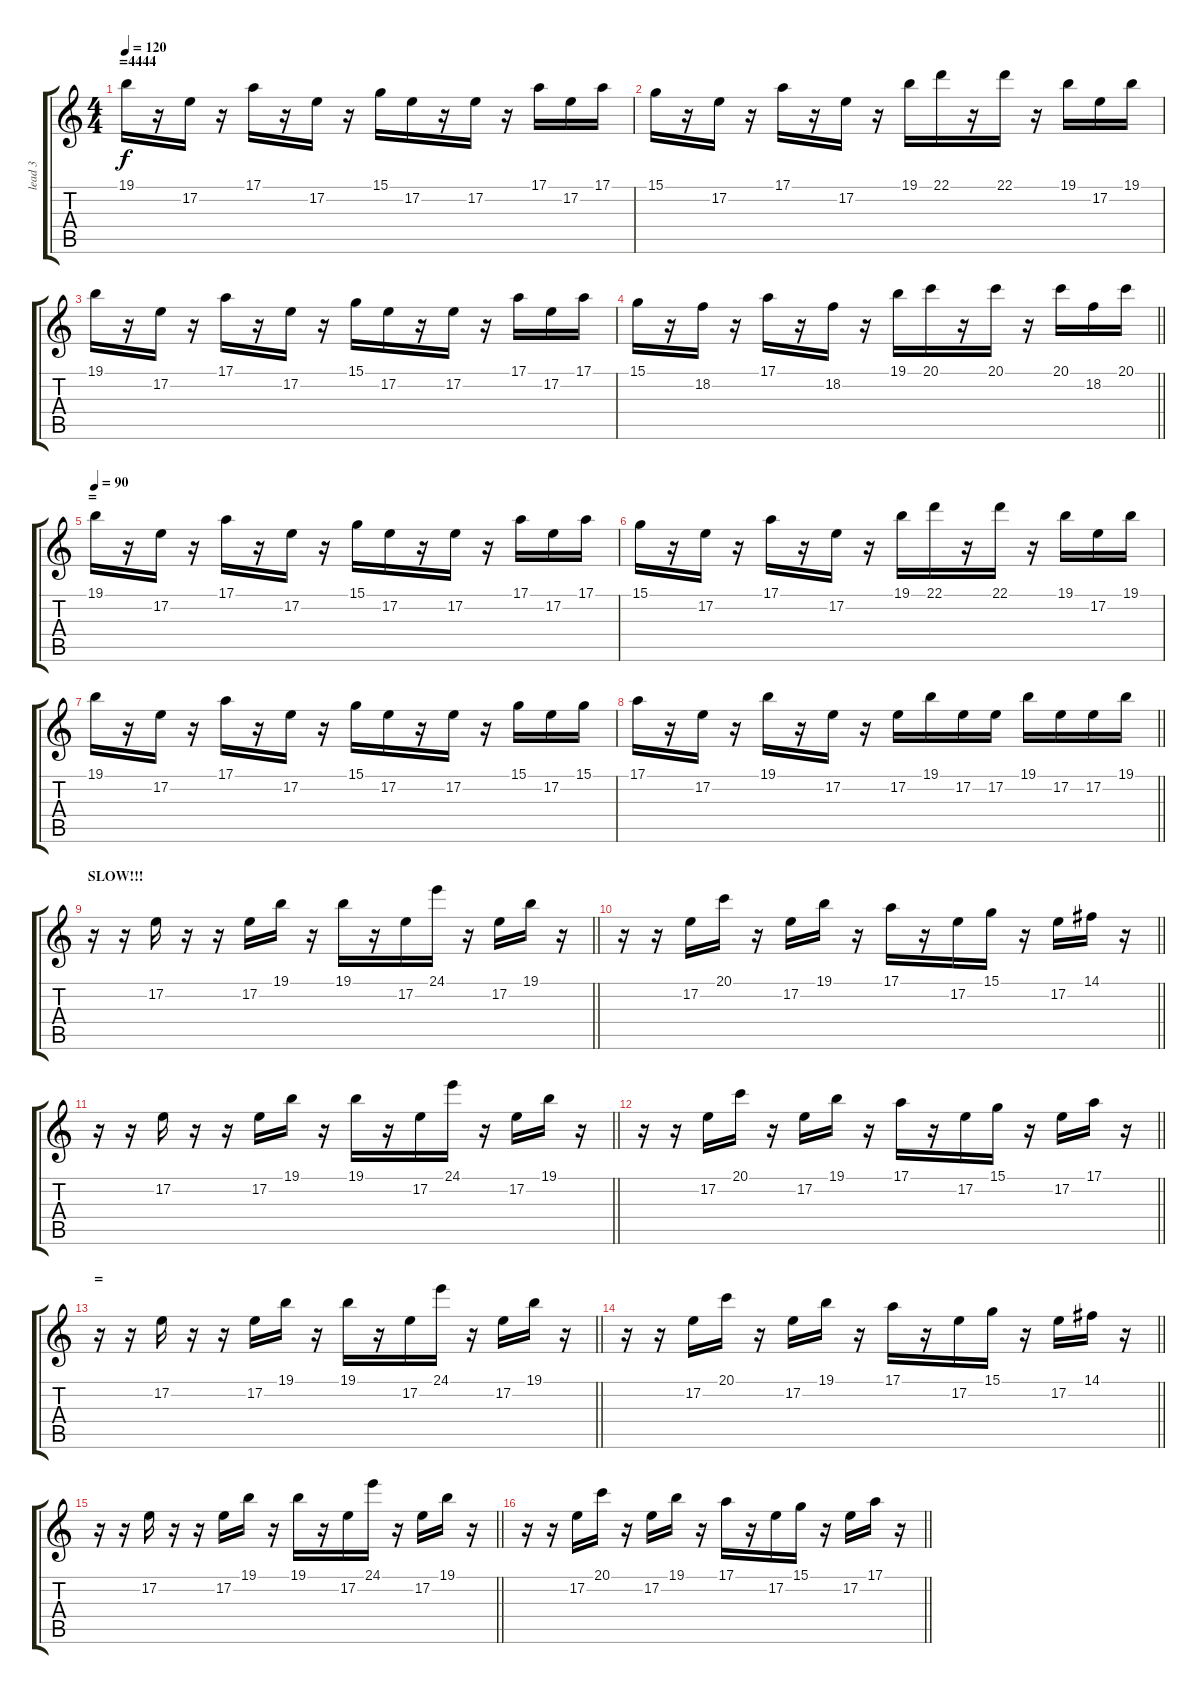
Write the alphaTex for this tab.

\track ("lead 3" "lead 3") {instrument fx1rain}
\staff {score tabs}
\tuning (E4 B3 G3 D3 A2 E2) {hide}
\ts (4 4)
\section ("" "=4444")
\tempo 120
\clef g2
\ks c
19.1.16{dy f} r.16 17.2.16 r.16 17.1.16 r.16 17.2.16 r.16 15.1.16 17.2.16 r.16 17.2.16 r.16 17.1.16 17.2.16 17.1.16 |
15.1.16 r.16 17.2.16 r.16 17.1.16 r.16 17.2.16 r.16 19.1.16 22.1.16 r.16 22.1.16 r.16 19.1.16 17.2.16 19.1.16 |
19.1.16 r.16 17.2.16 r.16 17.1.16 r.16 17.2.16 r.16 15.1.16 17.2.16 r.16 17.2.16 r.16 17.1.16 17.2.16 17.1.16 |
\barLineRight lightlight
15.1.16 r.16 18.2.16 r.16 17.1.16 r.16 18.2.16 r.16 19.1.16 20.1.16 r.16 20.1.16 r.16 20.1.16 18.2.16 20.1.16 |
\section ("" "=")
\tempo 90
19.1.16 r.16 17.2.16 r.16 17.1.16 r.16 17.2.16 r.16 15.1.16 17.2.16 r.16 17.2.16 r.16 17.1.16 17.2.16 17.1.16 |
15.1.16 r.16 17.2.16 r.16 17.1.16 r.16 17.2.16 r.16 19.1.16 22.1.16 r.16 22.1.16 r.16 19.1.16 17.2.16 19.1.16 |
19.1.16 r.16 17.2.16 r.16 17.1.16 r.16 17.2.16 r.16 15.1.16 17.2.16 r.16 17.2.16 r.16 15.1.16 17.2.16 15.1.16 |
\barLineRight lightlight
17.1.16 r.16 17.2.16 r.16 19.1.16 r.16 17.2.16 r.16 17.2.16 19.1.16 17.2.16 17.2.16 19.1.16 17.2.16 17.2.16 19.1.16 |
\section ("" "SLOW!!!")
\barLineRight lightlight
r.16 r.16 17.2.16 r.16 r.16 17.2.16 19.1.16 r.16 19.1.16 r.16 17.2.16 24.1.16 r.16 17.2.16 19.1.16 r.16 |
\barLineRight lightlight
r.16 r.16 17.2.16 20.1.16 r.16 17.2.16 19.1.16 r.16 17.1.16 r.16 17.2.16 15.1.16 r.16 17.2.16 14.1.16 r.16 |
\barLineRight lightlight
r.16 r.16 17.2.16 r.16 r.16 17.2.16 19.1.16 r.16 19.1.16 r.16 17.2.16 24.1.16 r.16 17.2.16 19.1.16 r.16 |
\barLineRight lightlight
r.16 r.16 17.2.16 20.1.16 r.16 17.2.16 19.1.16 r.16 17.1.16 r.16 17.2.16 15.1.16 r.16 17.2.16 17.1.16 r.16 |
\section ("" "=")
\barLineRight lightlight
r.16 r.16 17.2.16 r.16 r.16 17.2.16 19.1.16 r.16 19.1.16 r.16 17.2.16 24.1.16 r.16 17.2.16 19.1.16 r.16 |
\barLineRight lightlight
r.16 r.16 17.2.16 20.1.16 r.16 17.2.16 19.1.16 r.16 17.1.16 r.16 17.2.16 15.1.16 r.16 17.2.16 14.1.16 r.16 |
\barLineRight lightlight
r.16 r.16 17.2.16 r.16 r.16 17.2.16 19.1.16 r.16 19.1.16 r.16 17.2.16 24.1.16 r.16 17.2.16 19.1.16 r.16 |
\barLineRight lightlight
r.16 r.16 17.2.16 20.1.16 r.16 17.2.16 19.1.16 r.16 17.1.16 r.16 17.2.16 15.1.16 r.16 17.2.16 17.1.16 r.16
